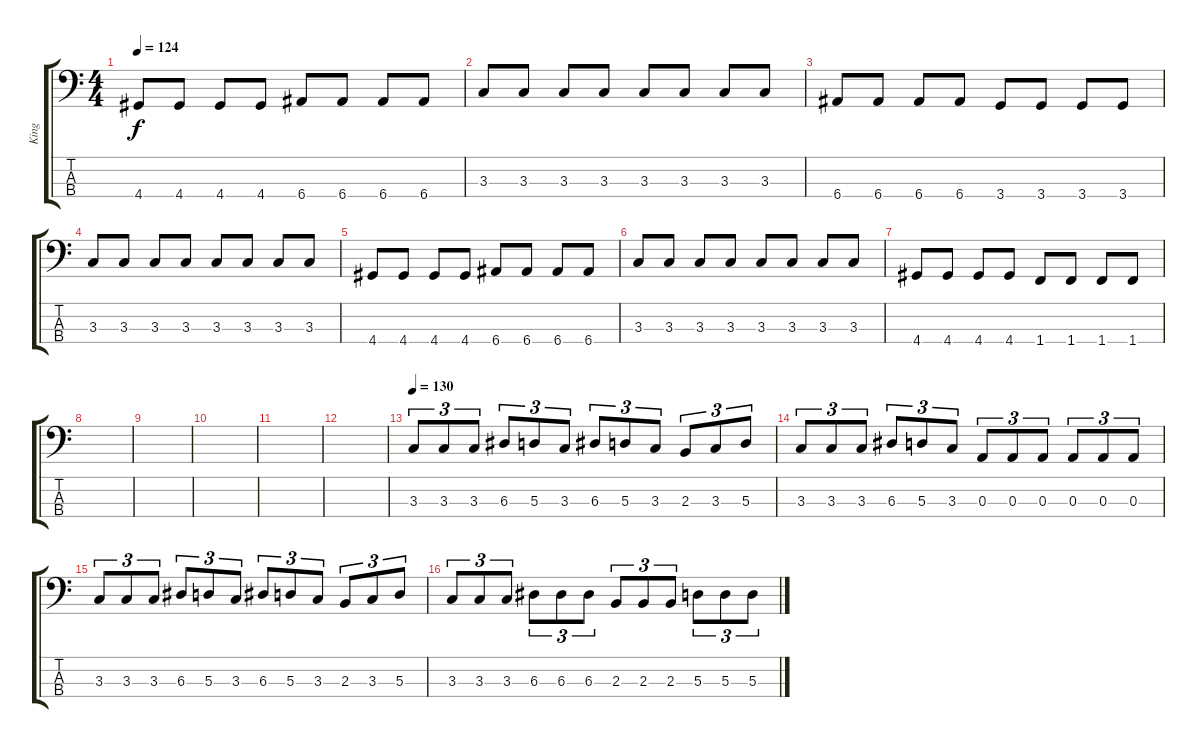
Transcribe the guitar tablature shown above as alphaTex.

\track ("King" "King") {instrument electricbassfinger}
\staff {score tabs}
\tuning (G2 D2 A1 E1) {hide}
\ts (4 4)
\tempo 124
\clef f4
\ks c
4.4.8{dy f} 4.4.8 4.4.8 4.4.8 6.4.8 6.4.8 6.4.8 6.4.8 |
3.3.8 3.3.8 3.3.8 3.3.8 3.3.8 3.3.8 3.3.8 3.3.8 |
6.4.8 6.4.8 6.4.8 6.4.8 3.4.8 3.4.8 3.4.8 3.4.8 |
3.3.8 3.3.8 3.3.8 3.3.8 3.3.8 3.3.8 3.3.8 3.3.8 |
4.4.8 4.4.8 4.4.8 4.4.8 6.4.8 6.4.8 6.4.8 6.4.8 |
3.3.8 3.3.8 3.3.8 3.3.8 3.3.8 3.3.8 3.3.8 3.3.8 |
4.4.8 4.4.8 4.4.8 4.4.8 1.4.8 1.4.8 1.4.8 1.4.8 |
|
|
|
|
|
\tempo 130
3.3.8{tu (3 2)} 3.3.8{tu (3 2)} 3.3.8{tu (3 2)} 6.3.8{tu (3 2)} 5.3.8{tu (3 2)} 3.3.8{tu (3 2)} 6.3.8{tu (3 2)} 5.3.8{tu (3 2)} 3.3.8{tu (3 2)} 2.3.8{tu (3 2)} 3.3.8{tu (3 2)} 5.3.8{tu (3 2)} |
3.3.8{tu (3 2)} 3.3.8{tu (3 2)} 3.3.8{tu (3 2)} 6.3.8{tu (3 2)} 5.3.8{tu (3 2)} 3.3.8{tu (3 2)} 0.3.8{tu (3 2)} 0.3.8{tu (3 2)} 0.3.8{tu (3 2)} 0.3.8{tu (3 2)} 0.3.8{tu (3 2)} 0.3.8{tu (3 2)} |
3.3.8{tu (3 2)} 3.3.8{tu (3 2)} 3.3.8{tu (3 2)} 6.3.8{tu (3 2)} 5.3.8{tu (3 2)} 3.3.8{tu (3 2)} 6.3.8{tu (3 2)} 5.3.8{tu (3 2)} 3.3.8{tu (3 2)} 2.3.8{tu (3 2)} 3.3.8{tu (3 2)} 5.3.8{tu (3 2)} |
3.3.8{tu (3 2)} 3.3.8{tu (3 2)} 3.3.8{tu (3 2)} 6.3.8{tu (3 2)} 6.3.8{tu (3 2)} 6.3.8{tu (3 2)} 2.3.8{tu (3 2)} 2.3.8{tu (3 2)} 2.3.8{tu (3 2)} 5.3.8{tu (3 2)} 5.3.8{tu (3 2)} 5.3.8{tu (3 2)}
